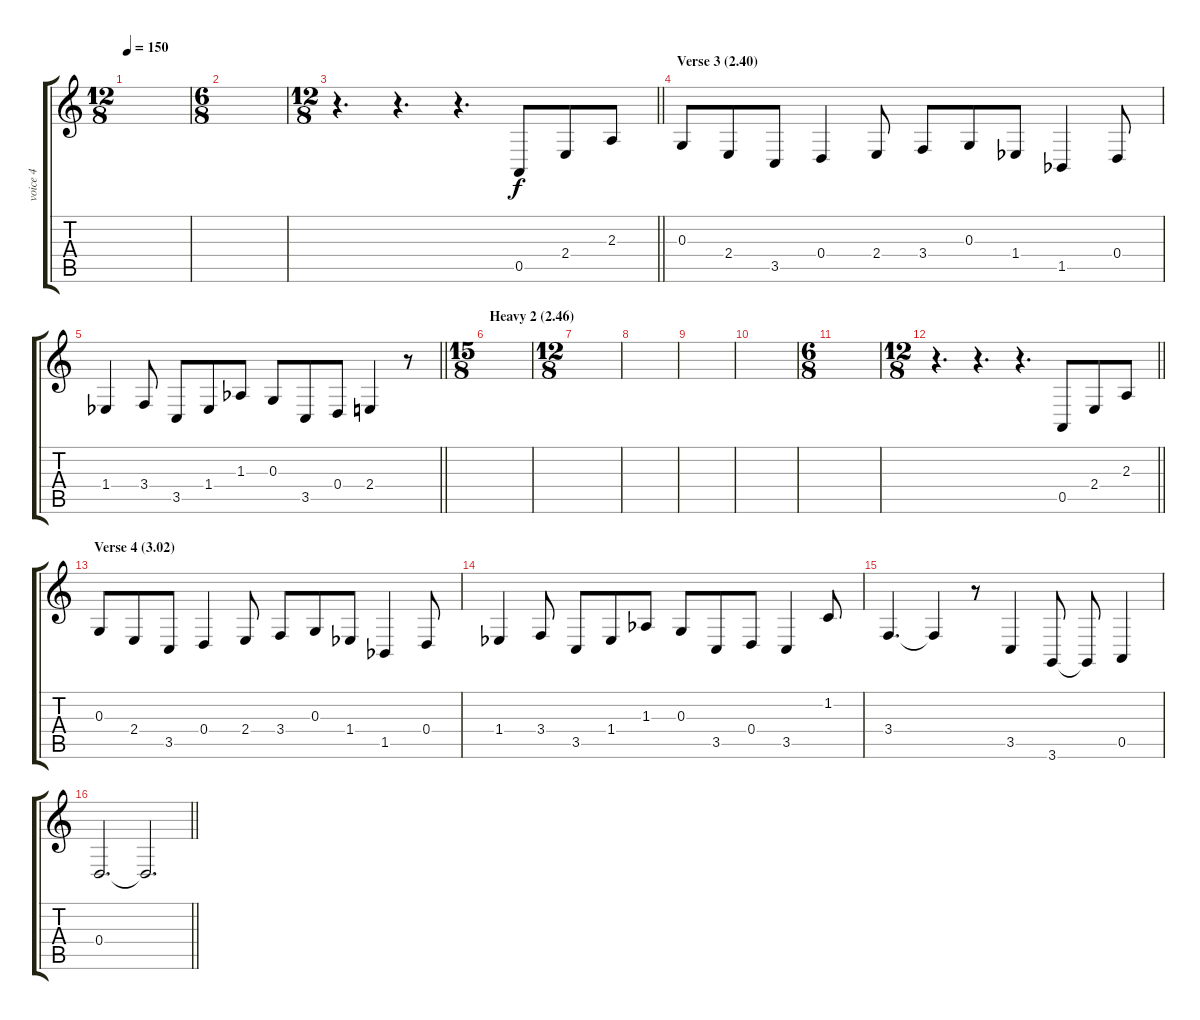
\track ("voice 4" "voice 4") {instrument baritonesax}
\staff {score tabs}
\tuning (E4 B3 G3 D3 A2 E2) {hide}
\ts (12 8)
\tempo 150
\clef g2
\ks c
|
\ts (6 8)
|
\ts (12 8)
\barLineRight lightlight
r.4{d} r.4{d} r.4{d} 0.5.8 2.4.8 2.3.8 |
\section ("" "Verse 3 (2.40)")
0.3.8 2.4.8 3.5.8 0.4.4 2.4.8 3.4.8 0.3.8 1.4{acc b}.8 1.5{acc b}.4 0.4.8 |
\barLineRight lightlight
1.4{acc b}.4 3.4.8 3.5.8 1.4{acc b}.8 1.3{acc b}.8 0.3.8 3.5.8 0.4.8 2.4.4 r.8 |
\ts (15 8)
\section ("" "Heavy 2 (2.46)")
|
\ts (12 8)
|
|
|
|
\ts (6 8)
|
\ts (12 8)
\barLineRight lightlight
r.4{d} r.4{d} r.4{d} 0.5.8 2.4.8 2.3.8 |
\section ("" "Verse 4 (3.02)")
0.3.8 2.4.8 3.5.8 0.4.4 2.4.8 3.4.8 0.3.8 1.4{acc b}.8 1.5{acc b}.4 0.4.8 |
1.4{acc b}.4 3.4.8 3.5.8 1.4{acc b}.8 1.3{acc b}.8 0.3.8 3.5.8 0.4.8 3.5.4 1.2.8 |
3.4.4{d} 3.4{t}.4 r.8 3.5.4 3.6.8 3.6{t}.8 0.5.4 |
\barLineRight lightlight
0.4.2{d} 0.4{t}.2{d}
